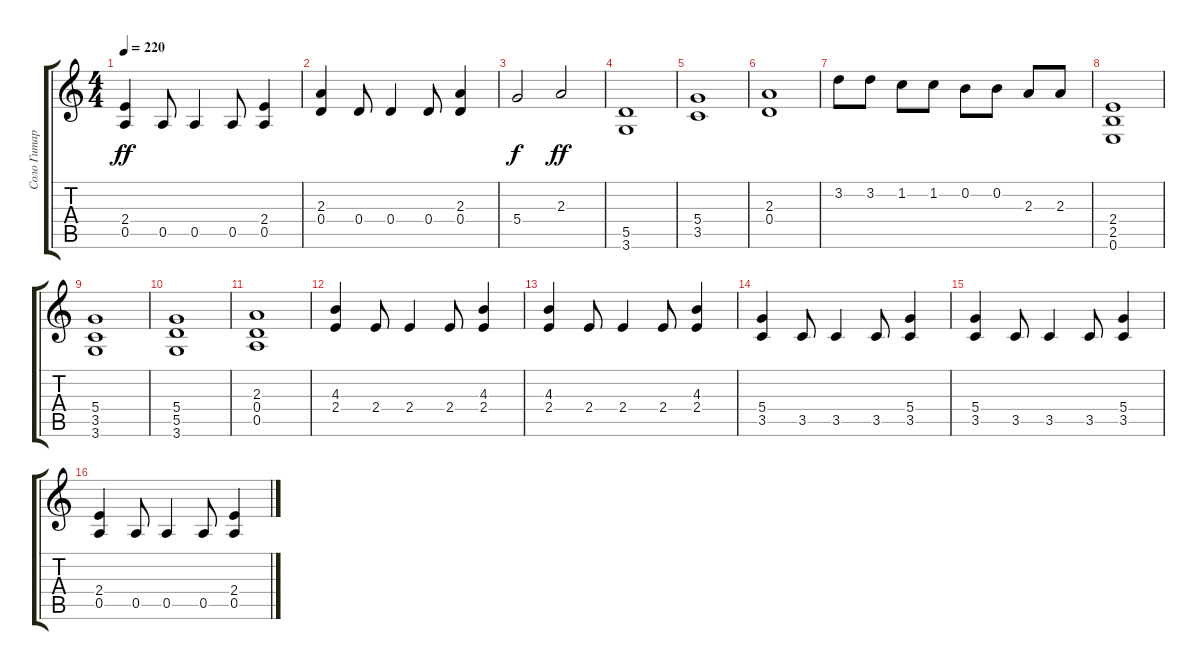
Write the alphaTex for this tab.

\track ("Соло Гитара" "Соло Гитар") {instrument overdrivenguitar}
\staff {score tabs}
\tuning (E4 B3 G3 D3 A2 E2) {hide}
\ts (4 4)
\tempo 220
\clef g2
\ks c
(2.4 0.5).4{dy ff} 0.5.8 0.5.4 0.5.8 (2.4 0.5).4 |
(2.3 0.4).4 0.4.8 0.4.4 0.4.8 (2.3 0.4).4 |
5.4.2{dy f} 2.3.2{dy ff} |
(5.5 3.6).1 |
(5.4 3.5).1 |
(2.3 0.4).1 |
3.2.8 3.2.8 1.2.8 1.2.8 0.2.8 0.2.8 2.3.8 2.3.8 |
(2.4 2.5 0.6).1 |
(5.4 3.5 3.6).1 |
(5.4 5.5 3.6).1 |
(2.3 0.4 0.5).1 |
(4.3 2.4).4 2.4.8 2.4.4 2.4.8 (4.3 2.4).4 |
(4.3 2.4).4 2.4.8 2.4.4 2.4.8 (4.3 2.4).4 |
(5.4 3.5).4 3.5.8 3.5.4 3.5.8 (5.4 3.5).4 |
(5.4 3.5).4 3.5.8 3.5.4 3.5.8 (5.4 3.5).4 |
(2.4 0.5).4 0.5.8 0.5.4 0.5.8 (2.4 0.5).4
